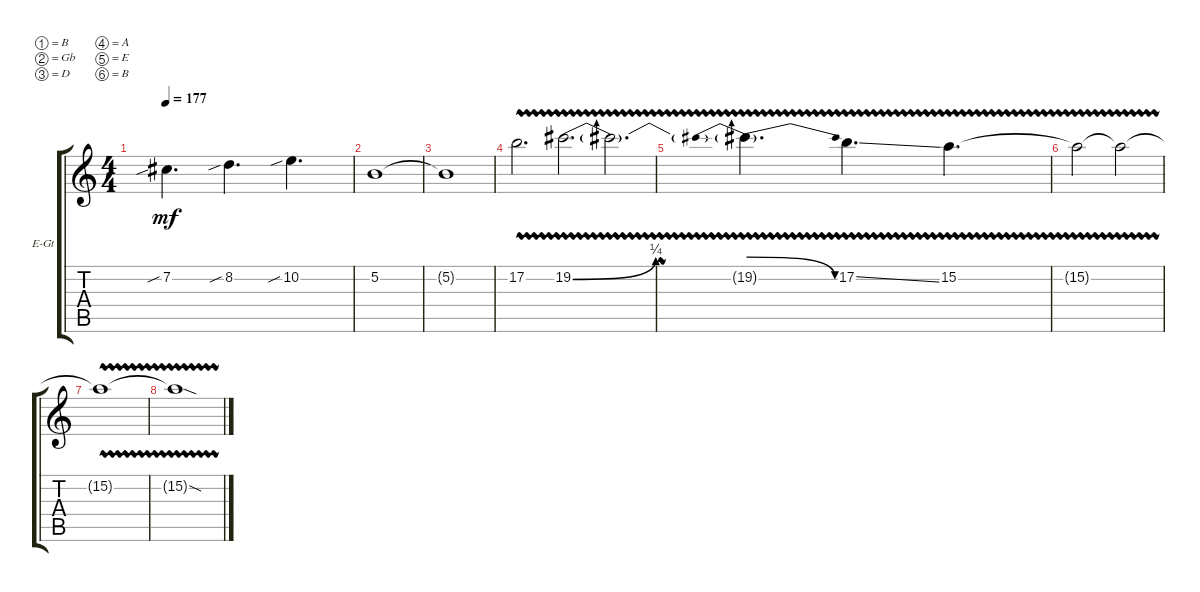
\defaultSystemsLayout 4
\bracketExtendMode groupsimilarinstruments
\firstSystemTrackNameOrientation horizontal
\otherSystemsTrackNameOrientation horizontal
\track ("Kenny Hickey" "E-Gt") {instrument acousticgrandpiano}
\staff {score tabs}
\tuning (B3 Gb3 D3 A2 E2 B1)
\displaytranspose 12
\ts (4 4)
\tempo 177
\clef g2
\ks c
7.2{sib}.4{d dy mf} 8.2{sib}.4{d} 10.2{sib}.4{d} |
5.2.1 |
5.2{t}.1 |
17.2{vw}.2{d} 19.2{be (bend 0 0 19.2 1) vw}.2{d} 19.2{vw t}.2{d} |
19.2{be (prebendrelease 0 1 15 0) vw t}.4{d} 17.2{vw ss}.4{d} 15.2{vw}.4{d} |
15.2{vw t}.2 15.2{vw t}.2 |
15.2{vw t}.1 |
15.2{vw sod t}.1
